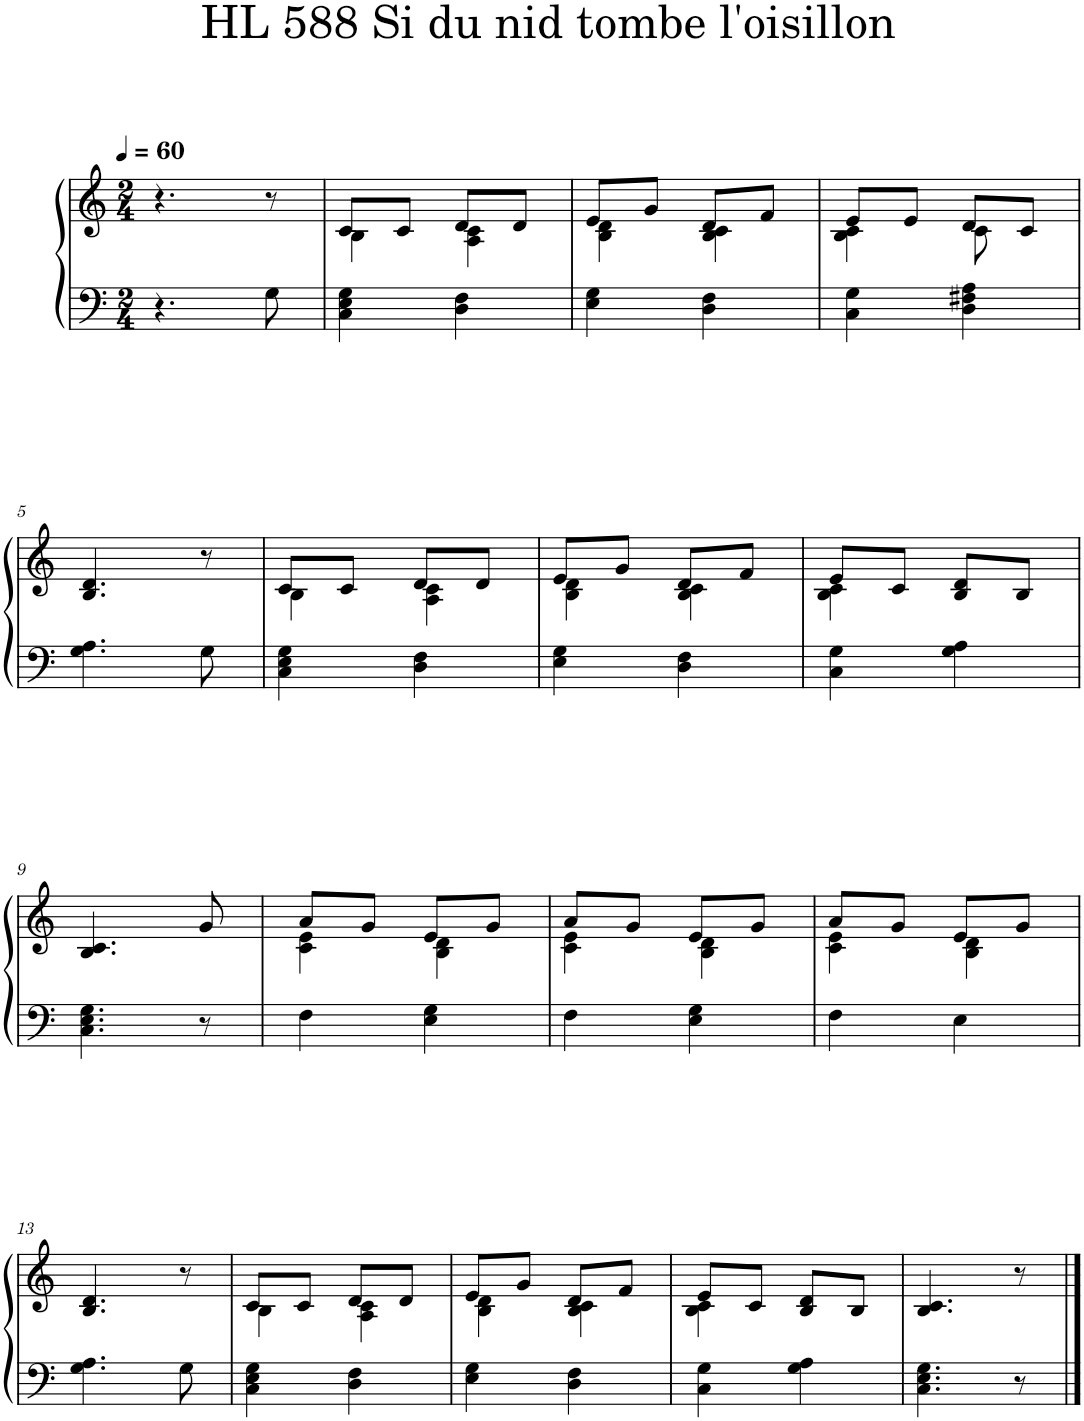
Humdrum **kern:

**kern	**kern
*part1	*part1
*staff2	*staff1
*I"Piano	*
*I'Pno.	*
*clefF4	*clefG2
*k[]	*k[]
*M2/4	*M2/4
*MM60	*MM60
=1	=1
4.r	4.r
8G\	8r
=2	=2
*	*^
4C\ 4E\ 4G\	8c/L	4B\
.	8c/J	.
4D\ 4F\	8d/L	4A\ 4c\
.	8d/J	.
=3	=3	=3
4E\ 4G\	8e/L	4B\ 4d\
.	8g/J	.
4D\ 4F\	8d/L	4B\ 4c\
.	8f/J	.
=4	=4	=4
4C\ 4G\	8e/L	4B\ 4c\
.	8e/J	.
4D\ 4F#X\ 4A\	8d/L	8c\
.	8c/J	8ryy
*	*v	*v
!!LO:LB:g=z
=5	=5
4.G\ 4.A\	4.B/ 4.d/
8G\	8r
=6	=6
*	*^
4C\ 4E\ 4G\	8c/L	4B\
.	8c/J	.
4D\ 4F\	8d/L	4A\ 4c\
.	8d/J	.
=7	=7	=7
4E\ 4G\	8e/L	4B\ 4d\
.	8g/J	.
4D\ 4F\	8d/L	4B\ 4c\
.	8f/J	.
=8	=8	=8
4C\ 4G\	8e/L	4B\ 4c\
.	8c/J	.
4G\ 4A\	8B/ 8d/L	4ryy
.	8B/J	.
*	*v	*v
!!LO:LB:g=z
=9	=9
4.C\ 4.E\ 4.G\	4.B/ 4.c/
8r	8g/
=10	=10
*	*^
4F\	8a/L	4c\ 4e\
.	8g/J	.
4E\ 4G\	8e/L	4B\ 4d\
.	8g/J	.
=11	=11	=11
4F\	8a/L	4c\ 4e\
.	8g/J	.
4E\ 4G\	8e/L	4B\ 4d\
.	8g/J	.
=12	=12	=12
4F\	8a/L	4c\ 4e\
.	8g/J	.
4E\	8e/L	4B\ 4d\
.	8g/J	.
*	*v	*v
!!LO:LB:g=z
=13	=13
4.G\ 4.A\	4.B/ 4.d/
8G\	8r
=14	=14
*	*^
4C\ 4E\ 4G\	8c/L	4B\
.	8c/J	.
4D\ 4F\	8d/L	4A\ 4c\
.	8d/J	.
=15	=15	=15
4E\ 4G\	8e/L	4B\ 4d\
.	8g/J	.
4D\ 4F\	8d/L	4B\ 4c\
.	8f/J	.
=16	=16	=16
4C\ 4G\	8e/L	4B\ 4c\
.	8c/J	.
4G\ 4A\	8B/ 8d/L	4ryy
.	8B/J	.
*	*v	*v
=17	=17
4.C\ 4.E\ 4.G\	4.B/ 4.c/
8r	8r
==	==
*-	*-
